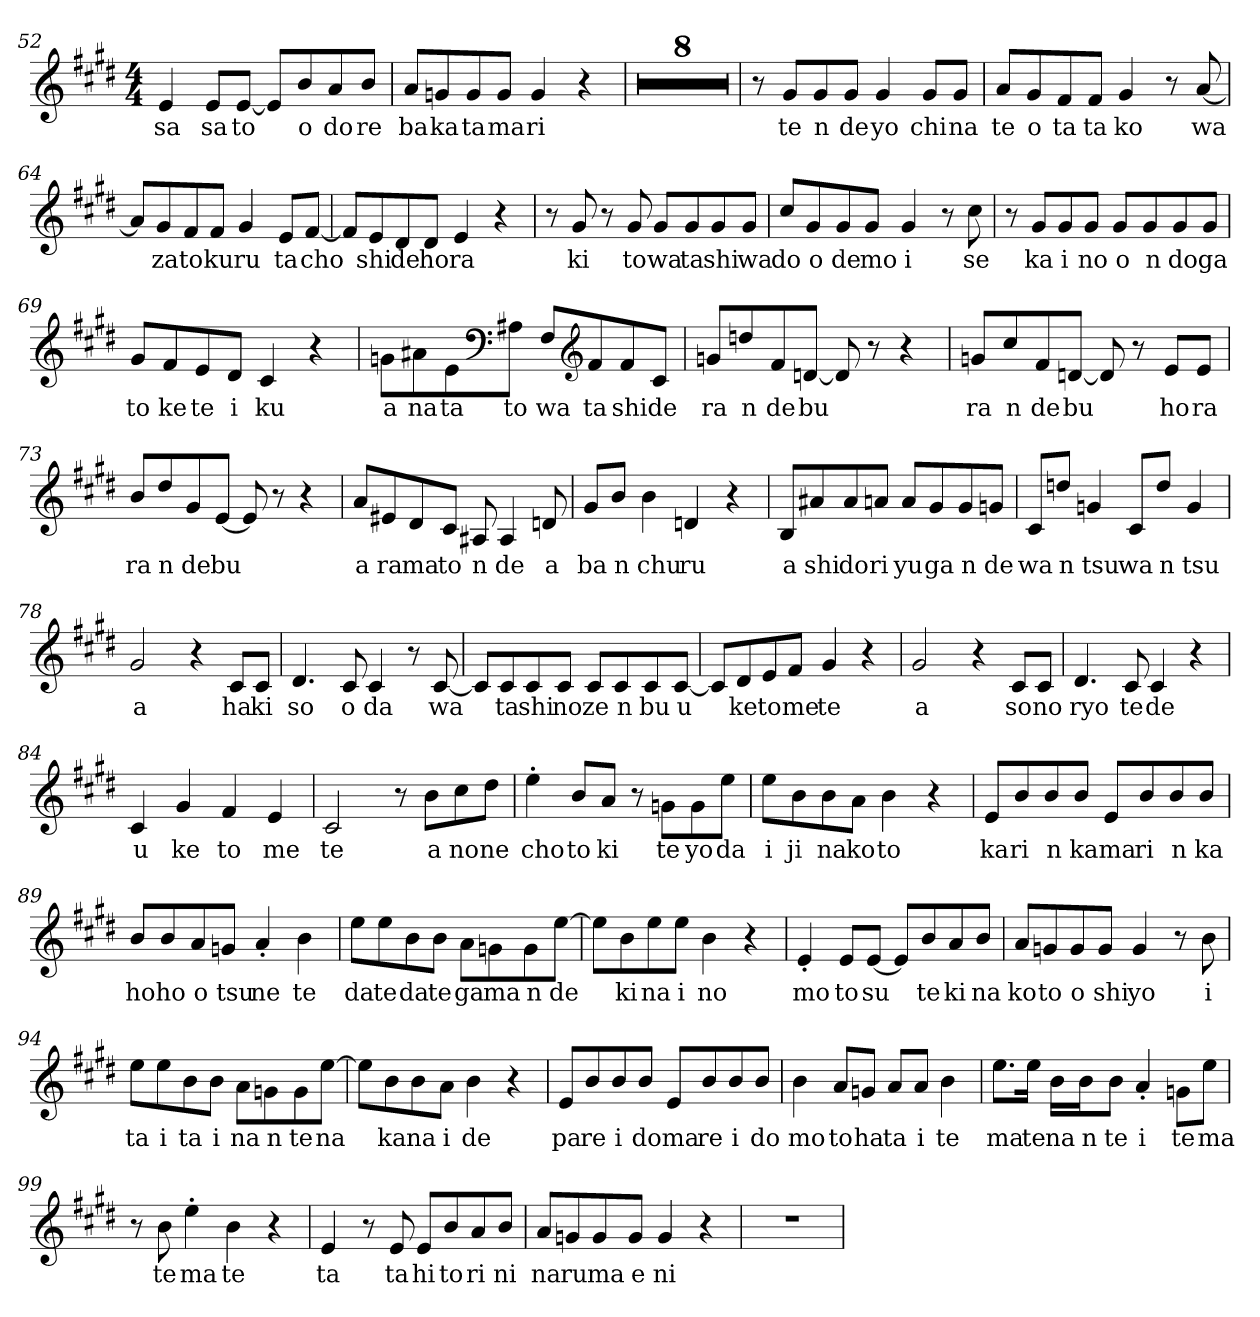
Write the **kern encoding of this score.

**kern	**text
*part1	*part1
*staff1	*staff1
*clefG2	*
*k[f#c#g#d#]	*
*M4/4	*
=52	=52
4e	sa
8eL	sa
[8eJ	to
8eL]	.
8b	o
8a	do
8bJ	re
=53	=53
8aL	ba
8gn	ka
8g	ta
8gJ	ma
4g	ri
4r	.
=54	=54
1r	.
=55	=55
1r	.
=56	=56
1r	.
=57	=57
1r	.
=58	=58
1r	.
=59	=59
1r	.
=60	=60
1r	.
=61	=61
1r	.
=62	=62
8r	.
8g#L	te
8g#	n
8g#J	de
4g#	yo
8g#L	chi
8g#J	na
=63	=63
8aL	te
8g#	o
8f#	ta
8f#J	ta
4g#	ko
8r	.
[8a	wa
=64	=64
8aL]	.
8g#	za
8f#	to
8f#J	ku
4g#	ru
8eL	ta
[8f#J	cho
=65	=65
8f#L]	.
8e	shi
8d#	de
8d#J	ho
4e	ra
4r	.
=66	=66
8r	.
8g#	ki
8r	.
8g#	to
8g#L	wa
8g#	ta
8g#	shi
8g#J	wa
=67	=67
8cc#L	do
8g#	o
8g#	de
8g#J	mo
4g#	i
8r	.
8cc#	se
=68	=68
8r	.
8g#L	ka
8g#	i
8g#J	no
8g#L	o
8g#	n
8g#	do
8g#J	ga
=69	=69
8g#L	to
8f#	ke
8e	te
8d#J	i
4c#	ku
4r	.
=70	=70
8gnL	a
8a#X	na
8e	ta
*clefF4	*
8A#XJ	to
8F#L	wa
*clefG2	*
8f#	ta
8f#	shi
8c#J	de
=71	=71
8gnL	ra
8ddn	n
8f#	de
[8dnJ	bu
8d]	.
8r	.
4r	.
=72	=72
8gnL	ra
8cc#	n
8f#	de
[8dnJ	bu
8d]	.
8r	.
8eL	ho
8eJ	ra
=73	=73
8bL	ra
8dd#	n
8g#	de
[8eJ	bu
8e]	.
8r	.
4r	.
=74	=74
8aL	a
8e#X	ra
8d#	ma
8c#J	to
8A#X	n
4A#	de
8dn	a
=75	=75
8g#L	ba
8bJ	n
4b	chu
4dn	ru
4r	.
=76	=76
8BL	a
8a#X	shi
8a#	do
8anJ	ri
8aL	yu
8g#	ga
8g#	n
8gnJ	de
=77	=77
8c#L	wa
8ddnJ	n
4gn	tsu
8c#L	wa
8ddJ	n
4g	tsu
=78	=78
2g#	a
4r	.
8c#L	ha
8c#J	ki
=79	=79
4.d#	so
8c#	o
4c#	da
8r	.
[8c#	wa
=80	=80
8c#L]	.
8c#	ta
8c#	shi
8c#J	no
8c#L	ze
8c#	n
8c#	bu
[8c#J	u
=81	=81
8c#L]	.
8d#	ke
8e	to
8f#J	me
4g#	te
4r	.
=82	=82
2g#	a
4r	.
8c#L	so
8c#J	no
=83	=83
4.d#	ryo
8c#	te
4c#	de
4r	.
=84	=84
4c#	u
4g#	ke
4f#	to
4e	me
=85	=85
2c#	te
8r	.
8bL	a
8cc#	no
8dd#J	ne
=86	=86
4ee'	cho
8bL	to
8aJ	ki
8r	.
8gnL	te
8g	yo
8eeJ	da
=87	=87
8eeL	i
8b	ji
8b	na
8aJ	ko
4b	to
4r	.
=88	=88
8eL	ka
8b	ri
8b	n
8bJ	ka
8eL	ma
8b	ri
8b	n
8bJ	ka
=89	=89
8bL	ho
8b	ho
8a	o
8gnJ	tsu
4a'	ne
4b	te
=90	=90
8eeL	da
8ee	te
8b	da
8bJ	te
8aL	ga
8gn	ma
8g	n
[8eeJ	de
=91	=91
8eeL]	.
8b	ki
8ee	na
8eeJ	i
4b	no
4r	.
=92	=92
4e'	mo
8eL	to
[8eJ	su
8eL]	.
8b	te
8a	ki
8bJ	na
=93	=93
8aL	ko
8gn	to
8g	o
8gJ	shi
4g	yo
8r	.
8b	i
=94	=94
8eeL	ta
8ee	i
8b	ta
8bJ	i
8aL	na
8gn	n
8g	te
[8eeJ	na
=95	=95
8eeL]	.
8b	ka
8b	na
8aJ	i
4b	de
4r	.
=96	=96
8eL	pa
8b	re
8b	i
8bJ	do
8eL	ma
8b	re
8b	i
8bJ	do
=97	=97
4b	mo
8aL	to
8gnJ	ha
8aL	ta
8aJ	i
4b	te
=98	=98
8.eeL	ma
16eeJk	te
16bLL	na
16bJ	n
8bJ	te
4a'	i
8gnL	te
8eeJ	ma
=99	=99
8r	.
8b	te
4ee'	ma
4b	te
4r	.
=100	=100
4e	ta
8r	.
8e	ta
8eL	hi
8b	to
8a	ri
8bJ	ni
=101	=101
8aL	na
8gn	ru
8g	ma
8gJ	e
4g	ni
4r	.
=102	=102
1r	.
=	=
*-	*-
